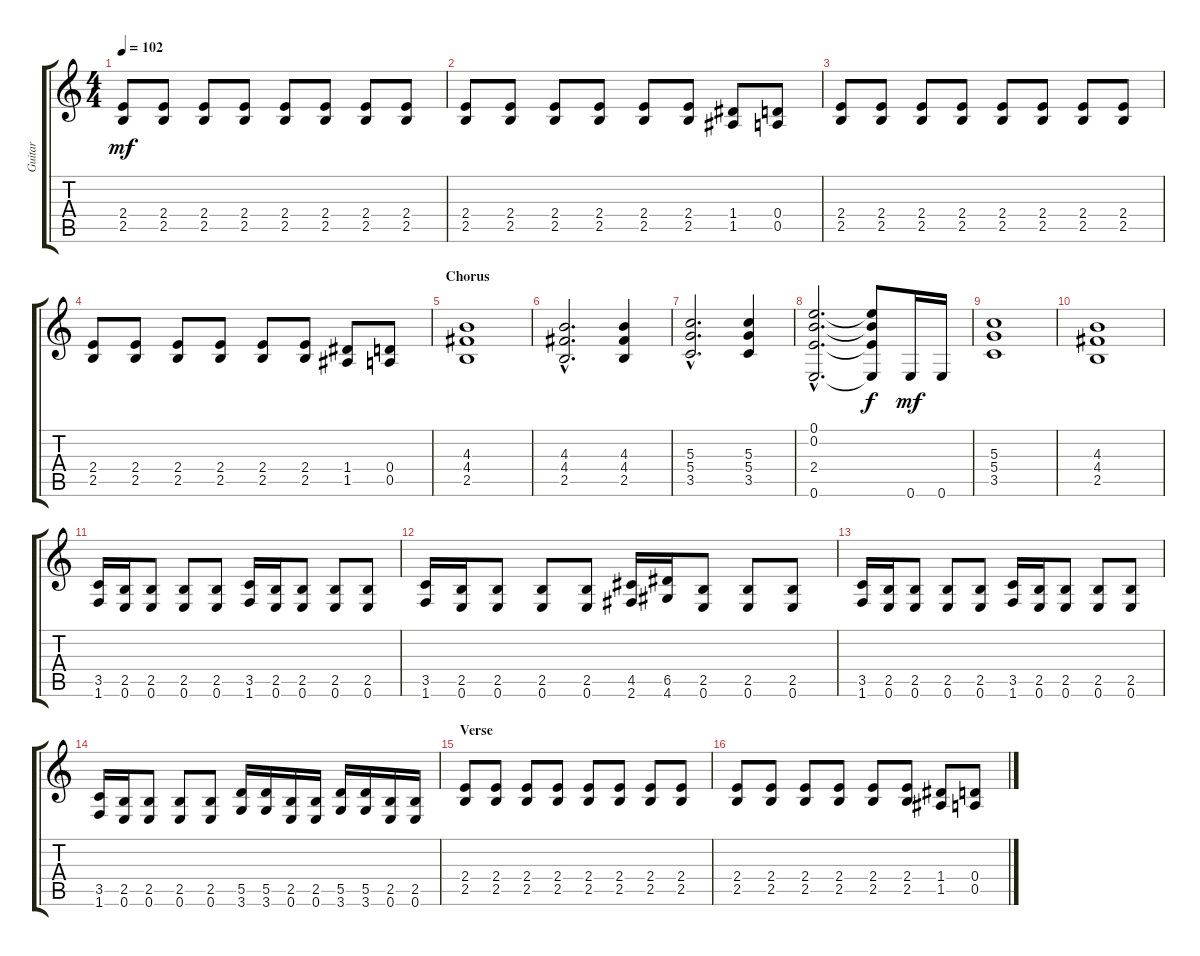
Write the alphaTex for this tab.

\track ("Guitar" "Guitar") {instrument distortionguitar}
\staff {score tabs}
\tuning (E4 B3 G3 D3 A2 E2) {hide}
\ts (4 4)
\tempo 102
\clef g2
\ks c
(2.4 2.5).8{dy mf} (2.4 2.5).8 (2.4 2.5).8 (2.4 2.5).8 (2.4 2.5).8 (2.4 2.5).8 (2.4 2.5).8 (2.4 2.5).8 |
(2.4 2.5).8 (2.4 2.5).8 (2.4 2.5).8 (2.4 2.5).8 (2.4 2.5).8 (2.4 2.5).8 (1.4 1.5).8 (0.4 0.5).8 |
(2.4 2.5).8 (2.4 2.5).8 (2.4 2.5).8 (2.4 2.5).8 (2.4 2.5).8 (2.4 2.5).8 (2.4 2.5).8 (2.4 2.5).8 |
(2.4 2.5).8 (2.4 2.5).8 (2.4 2.5).8 (2.4 2.5).8 (2.4 2.5).8 (2.4 2.5).8 (1.4 1.5).8 (0.4 0.5).8 |
\section ("" "Chorus")
(4.3 4.4 2.5).1 |
(4.3{hac} 4.4{hac} 2.5{hac}).2{d} (4.3 4.4 2.5).4 |
(5.3{hac} 5.4{hac} 3.5{hac}).2{d} (5.3 5.4 3.5).4 |
(0.1{hac} 0.2{hac} 2.4{hac} 0.6{hac}).2{d} (0.1{t} 0.2{t} 2.4{t} 0.6{t}).8{dy f} 0.6.16{dy mf} 0.6.16 |
(5.3 5.4 3.5).1 |
(4.3 4.4 2.5).1 |
(3.5 1.6).16 (2.5 0.6).16 (2.5 0.6).8 (2.5 0.6).8 (2.5 0.6).8 (3.5 1.6).16 (2.5 0.6).16 (2.5 0.6).8 (2.5 0.6).8 (2.5 0.6).8 |
(3.5 1.6).16 (2.5 0.6).16 (2.5 0.6).8 (2.5 0.6).8 (2.5 0.6).8 (4.5 2.6).16 (6.5 4.6).16 (2.5 0.6).8 (2.5 0.6).8 (2.5 0.6).8 |
(3.5 1.6).16 (2.5 0.6).16 (2.5 0.6).8 (2.5 0.6).8 (2.5 0.6).8 (3.5 1.6).16 (2.5 0.6).16 (2.5 0.6).8 (2.5 0.6).8 (2.5 0.6).8 |
(3.5 1.6).16 (2.5 0.6).16 (2.5 0.6).8 (2.5 0.6).8 (2.5 0.6).8 (5.5 3.6).16 (5.5 3.6).16 (2.5 0.6).16 (2.5 0.6).16 (5.5 3.6).16 (5.5 3.6).16 (2.5 0.6).16 (2.5 0.6).16 |
\section ("" "Verse")
(2.4 2.5).8 (2.4 2.5).8 (2.4 2.5).8 (2.4 2.5).8 (2.4 2.5).8 (2.4 2.5).8 (2.4 2.5).8 (2.4 2.5).8 |
(2.4 2.5).8 (2.4 2.5).8 (2.4 2.5).8 (2.4 2.5).8 (2.4 2.5).8 (2.4 2.5).8 (1.4 1.5).8 (0.4 0.5).8
